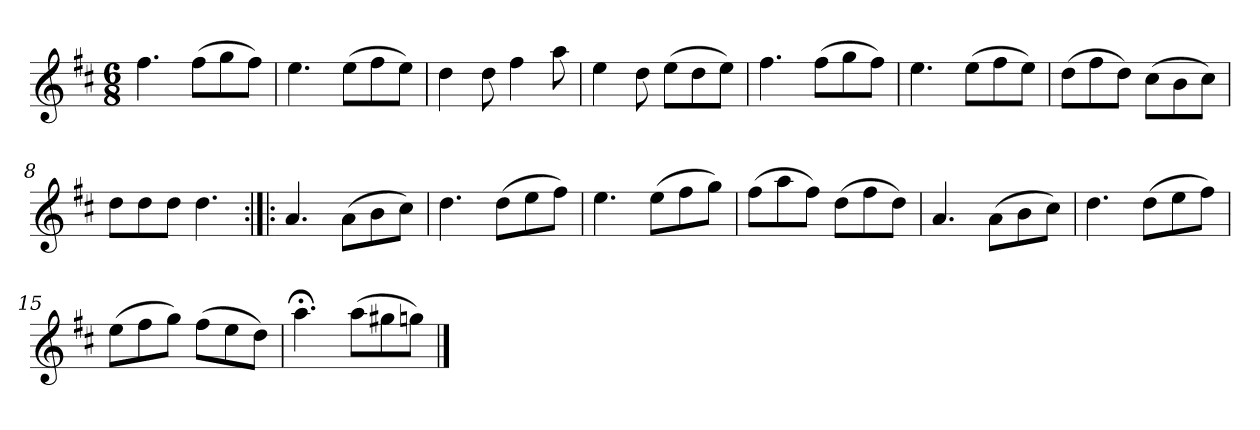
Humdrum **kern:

**kern
*part1
*staff1
*clefG2
*k[f#c#]
*D:
*M6/8
*MM120
=1
4.ff#
(8ff#\L
8gg\
8ff#\J)
=2
4.ee
(8ee\L
8ff#\
8ee\J)
=3
4dd
8dd
4ff#
8aa
=4
4ee
8dd
(8ee\L
8dd\
8ee\J)
=5
4.ff#
(8ff#\L
8gg\
8ff#\J)
=6
4.ee
(8ee\L
8ff#\
8ee\J)
=7
(8dd\L
8ff#\
8dd\J)
(8cc#\L
8b\
8cc#\J)
=8
8dd\L
8dd\
8dd\J
4.dd
=9:|!|:
4.a
(8a\L
8b\
8cc#\J)
=10
4.dd
(8dd\L
8ee\
8ff#\J)
=11
4.ee
(8ee\L
8ff#\
8gg\J)
=12
(8ff#\L
8aa\
8ff#\J)
(8dd\L
8ff#\
8dd\J)
=13
4.a
(8a\L
8b\
8cc#\J)
=14
4.dd
(8dd\L
8ee\
8ff#\J)
=15
(8ee\L
8ff#\
8gg\J)
(8ff#\L
8ee\
8dd\J)
=16
4.aa;<
(8aa\L
8gg#X\
8ggn\J)
==
*-
